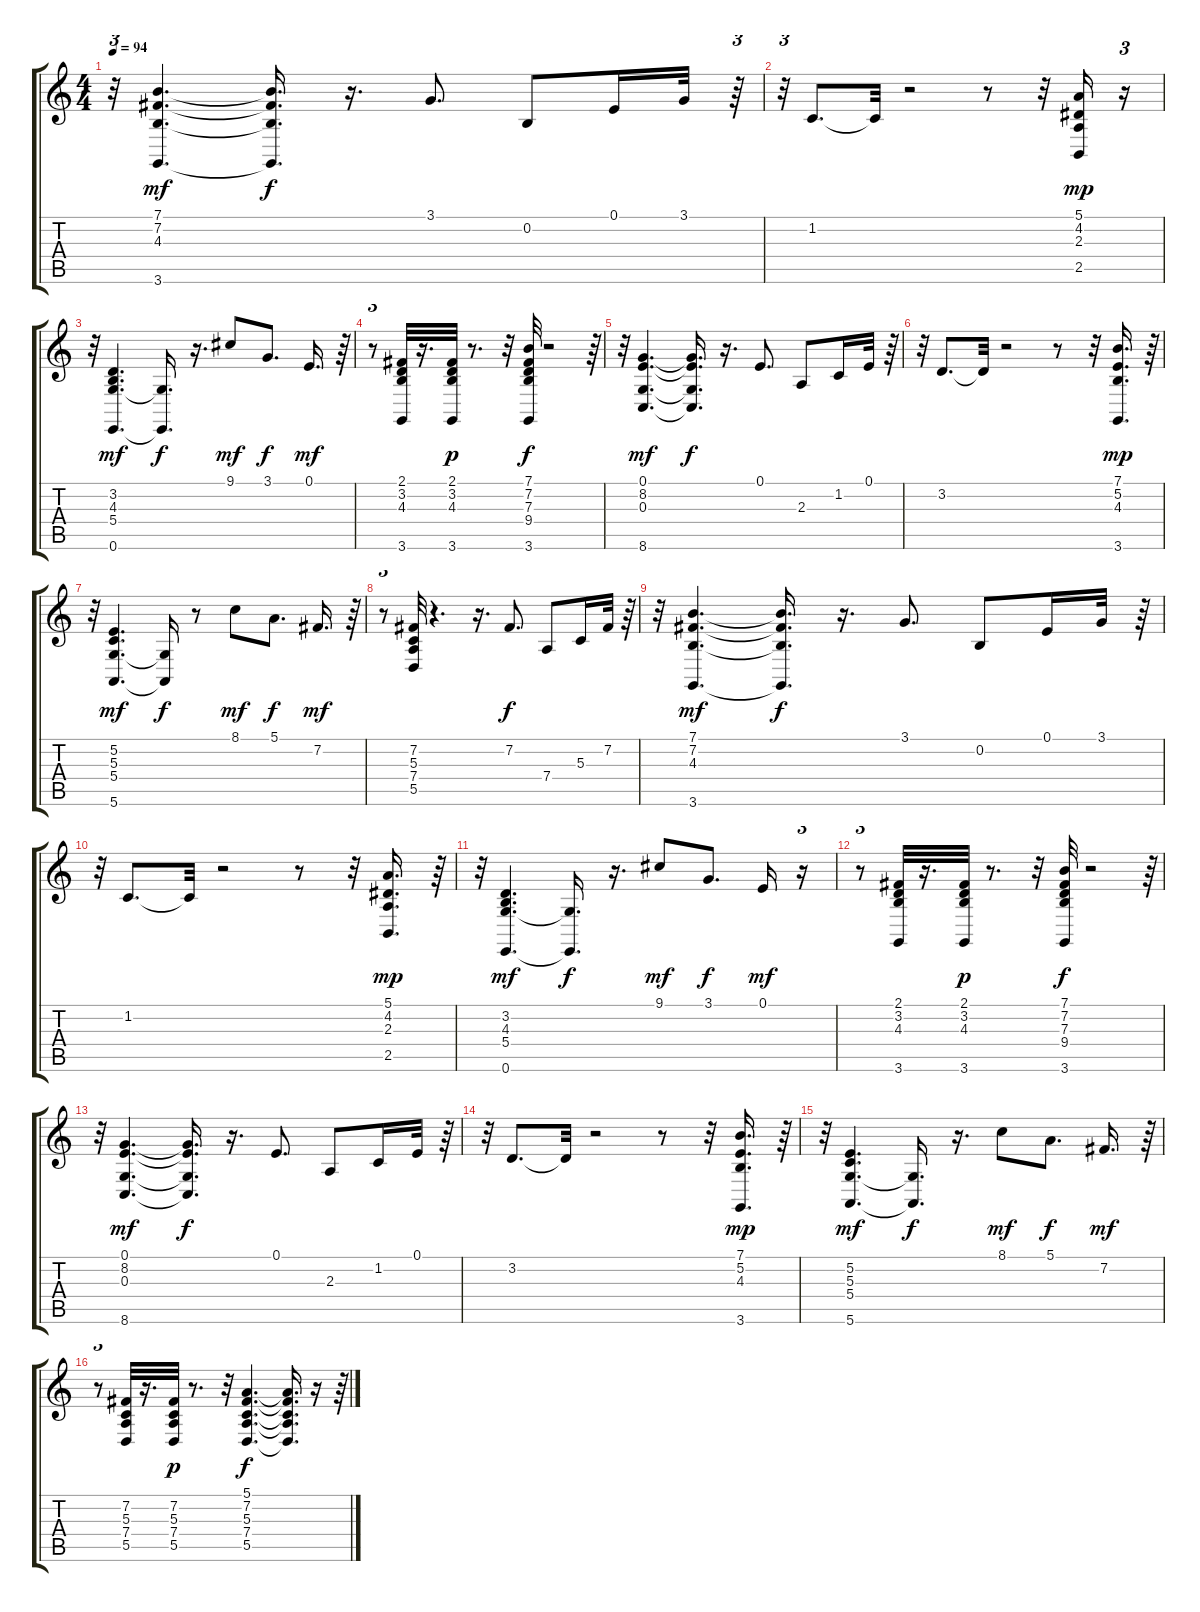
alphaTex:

\track "" {instrument electricpiano2}
\staff {score tabs}
\tuning (E4 B3 G3 D3 A2 E2) {hide}
\ts (4 4)
\tempo 94
\clef g2
\ks c
r.32{tu (3 2) dy f} (7.1 7.2 4.3 3.6).4{d dy mf volume 5} (7.1{t} 7.2{t} 4.3{t} 3.6{t}).16{d dy f} r.16{d} 3.1.8{d volume 5} 0.2.8 0.1.16 3.1.32 r.64{tu (3 2)} |
r.32{tu (3 2)} 1.2.8{d volume 5} 1.2{t}.32 r.2 r.8 r.32 (5.1 4.2 2.3 2.5).16{dy mp volume 5} r.16{tu (3 2)} |
r.32{tu (3 2)} (3.2 4.3 5.4 0.6).4{d dy mf volume 5} (5.4{t} 0.6{t}).16{d dy f} r.16{d} 9.1.8{dy mf volume 5} 3.1.8{d dy f} 0.1.16{d dy mf} r.64{tu (3 2)} |
r.8{tu (3 2)} (2.1 3.2 4.3 3.6).32{volume 5} r.16{d} (2.1 3.2 4.3 3.6).32{dy p} r.8{d} r.32 (7.1 7.2 7.3 9.4 3.6).32{dy f} r.2 r.64{tu (3 2)} |
r.32{tu (3 2)} (0.1 8.2 0.3 8.6).4{d dy mf volume 5} (0.1{t} 8.2{t} 0.3{t} 8.6{t}).16{d dy f} r.16{d} 0.1.8{d volume 5} 2.3.8 1.2.16 0.1.32{volume 6} r.64{tu (3 2)} |
r.32{tu (3 2)} 3.2.8{d volume 5} 3.2{t}.32 r.2 r.8 r.32 (7.1 5.2 4.3 3.6).16{d dy mp volume 5} r.64{tu (3 2)} |
r.32{tu (3 2)} (5.2 5.3 5.4 5.6).4{d dy mf volume 5} (5.4{t} 5.6{t}).16{dy f} r.8 8.1.8{dy mf volume 5} 5.1.8{d dy f} 7.2.16{d dy mf} r.64{tu (3 2)} |
r.8{tu (3 2)} (7.2 5.3 7.4 5.5).32{volume 5} r.4{d} r.16{d} 7.2.8{d dy f} 7.4.8 5.3.16 7.2.32{volume 6} r.64{tu (3 2)} |
r.32{tu (3 2)} (7.1 7.2 4.3 3.6).4{d dy mf volume 5} (7.1{t} 7.2{t} 4.3{t} 3.6{t}).16{d dy f} r.16{d} 3.1.8{d volume 5} 0.2.8 0.1.16 3.1.32{volume 6} r.64{tu (3 2)} |
r.32{tu (3 2)} 1.2.8{d volume 5} 1.2{t}.32 r.2 r.8 r.32 (5.1 4.2 2.3 2.5).16{d dy mp volume 5} r.64{tu (3 2)} |
r.32{tu (3 2)} (3.2 4.3 5.4 0.6).4{d dy mf volume 5} (5.4{t} 0.6{t}).16{d dy f} r.16{d} 9.1.8{dy mf volume 5} 3.1.8{d dy f} 0.1.16{dy mf} r.16{tu (3 2)} |
r.8{tu (3 2)} (2.1 3.2 4.3 3.6).32{volume 5} r.16{d} (2.1 3.2 4.3 3.6).32{dy p} r.8{d} r.32 (7.1 7.2 7.3 9.4 3.6).32{dy f volume 6} r.2 r.64{tu (3 2)} |
r.32{tu (3 2)} (0.1 8.2 0.3 8.6).4{d dy mf volume 5} (0.1{t} 8.2{t} 0.3{t} 8.6{t}).16{d dy f} r.16{d} 0.1.8{d volume 5} 2.3.8 1.2.16 0.1.32{volume 6} r.64{tu (3 2)} |
r.32{tu (3 2)} 3.2.8{d volume 5} 3.2{t}.32 r.2 r.8 r.32 (7.1 5.2 4.3 3.6).16{d dy mp volume 5} r.64{tu (3 2)} |
r.32{tu (3 2)} (5.2 5.3 5.4 5.6).4{d dy mf volume 5} (5.4{t} 5.6{t}).16{d dy f} r.16{d} 8.1.8{dy mf volume 5} 5.1.8{d dy f} 7.2.16{d dy mf} r.64{tu (3 2)} |
r.8{tu (3 2)} (7.2 5.3 7.4 5.5).32{volume 5} r.16{d} (7.2 5.3 7.4 5.5).32{dy p} r.8{d} r.32 (5.1 7.2 5.3 7.4 5.5).4{d dy f} (5.1{t} 7.2{t} 5.3{t} 7.4{t} 5.5{t}).16{d} r.16 r.64{tu (3 2)}
